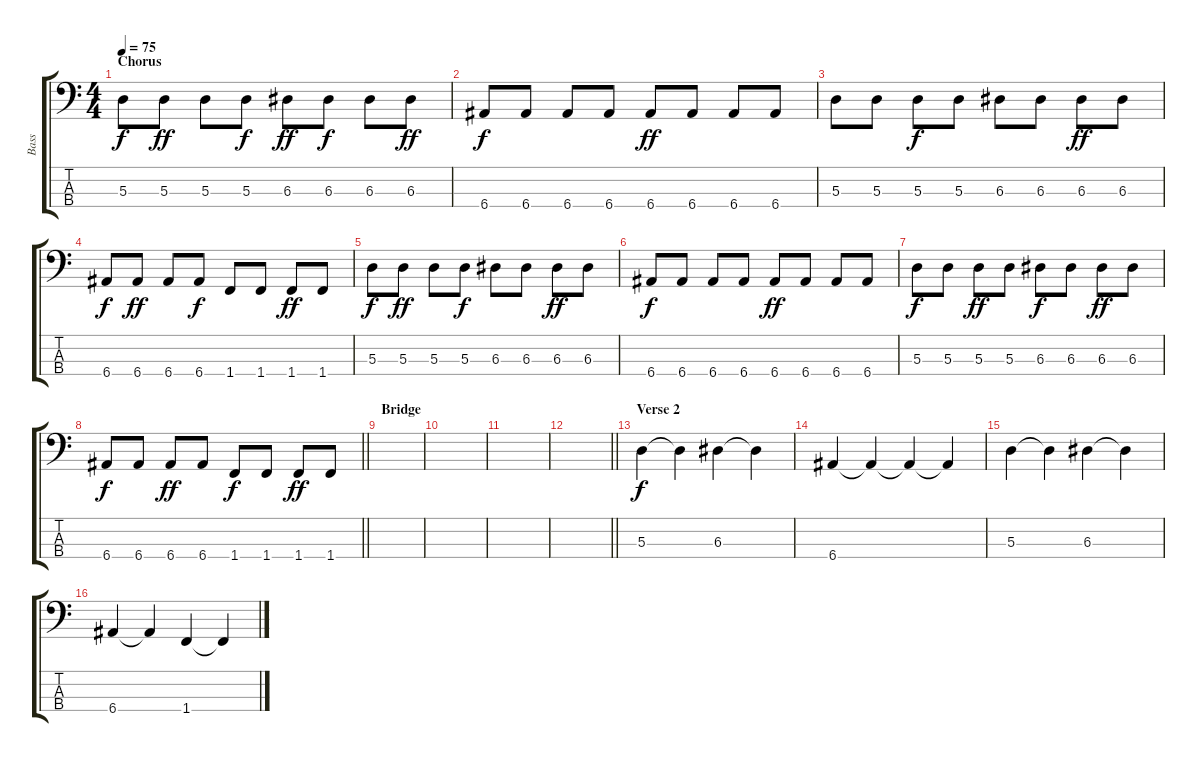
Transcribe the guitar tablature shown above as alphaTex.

\track ("Bass" "Bass") {instrument electricbassfinger}
\staff {score tabs}
\tuning (G2 D2 A1 E1) {hide}
\ts (4 4)
\section ("" "Chorus")
\tempo 75
\clef f4
\ks c
5.3.8{dy f} 5.3.8{dy ff} 5.3.8 5.3.8{dy f} 6.3.8{dy ff} 6.3.8{dy f} 6.3.8 6.3.8{dy ff} |
6.4.8{dy f} 6.4.8 6.4.8 6.4.8 6.4.8{dy ff} 6.4.8 6.4.8 6.4.8 |
5.3.8 5.3.8 5.3.8{dy f} 5.3.8 6.3.8 6.3.8 6.3.8{dy ff} 6.3.8 |
6.4.8{dy f} 6.4.8{dy ff} 6.4.8 6.4.8{dy f} 1.4.8 1.4.8 1.4.8{dy ff} 1.4.8 |
5.3.8{dy f} 5.3.8{dy ff} 5.3.8 5.3.8{dy f} 6.3.8 6.3.8 6.3.8{dy ff} 6.3.8 |
6.4.8{dy f} 6.4.8 6.4.8 6.4.8 6.4.8{dy ff} 6.4.8 6.4.8 6.4.8 |
5.3.8{dy f} 5.3.8 5.3.8{dy ff} 5.3.8 6.3.8{dy f} 6.3.8 6.3.8{dy ff} 6.3.8 |
\barLineRight lightlight
6.4.8{dy f} 6.4.8 6.4.8{dy ff} 6.4.8 1.4.8{dy f} 1.4.8 1.4.8{dy ff} 1.4.8 |
\section ("" "Bridge")
|
|
|
\barLineRight lightlight
|
\section ("" "Verse 2")
5.3.4{dy f} 5.3{t}.4 6.3.4 6.3{t}.4 |
6.4.4 6.4{t}.4 6.4{t}.4 6.4{t}.4 |
5.3.4 5.3{t}.4 6.3.4 6.3{t}.4 |
6.4.4 6.4{t}.4 1.4.4 1.4{t}.4
